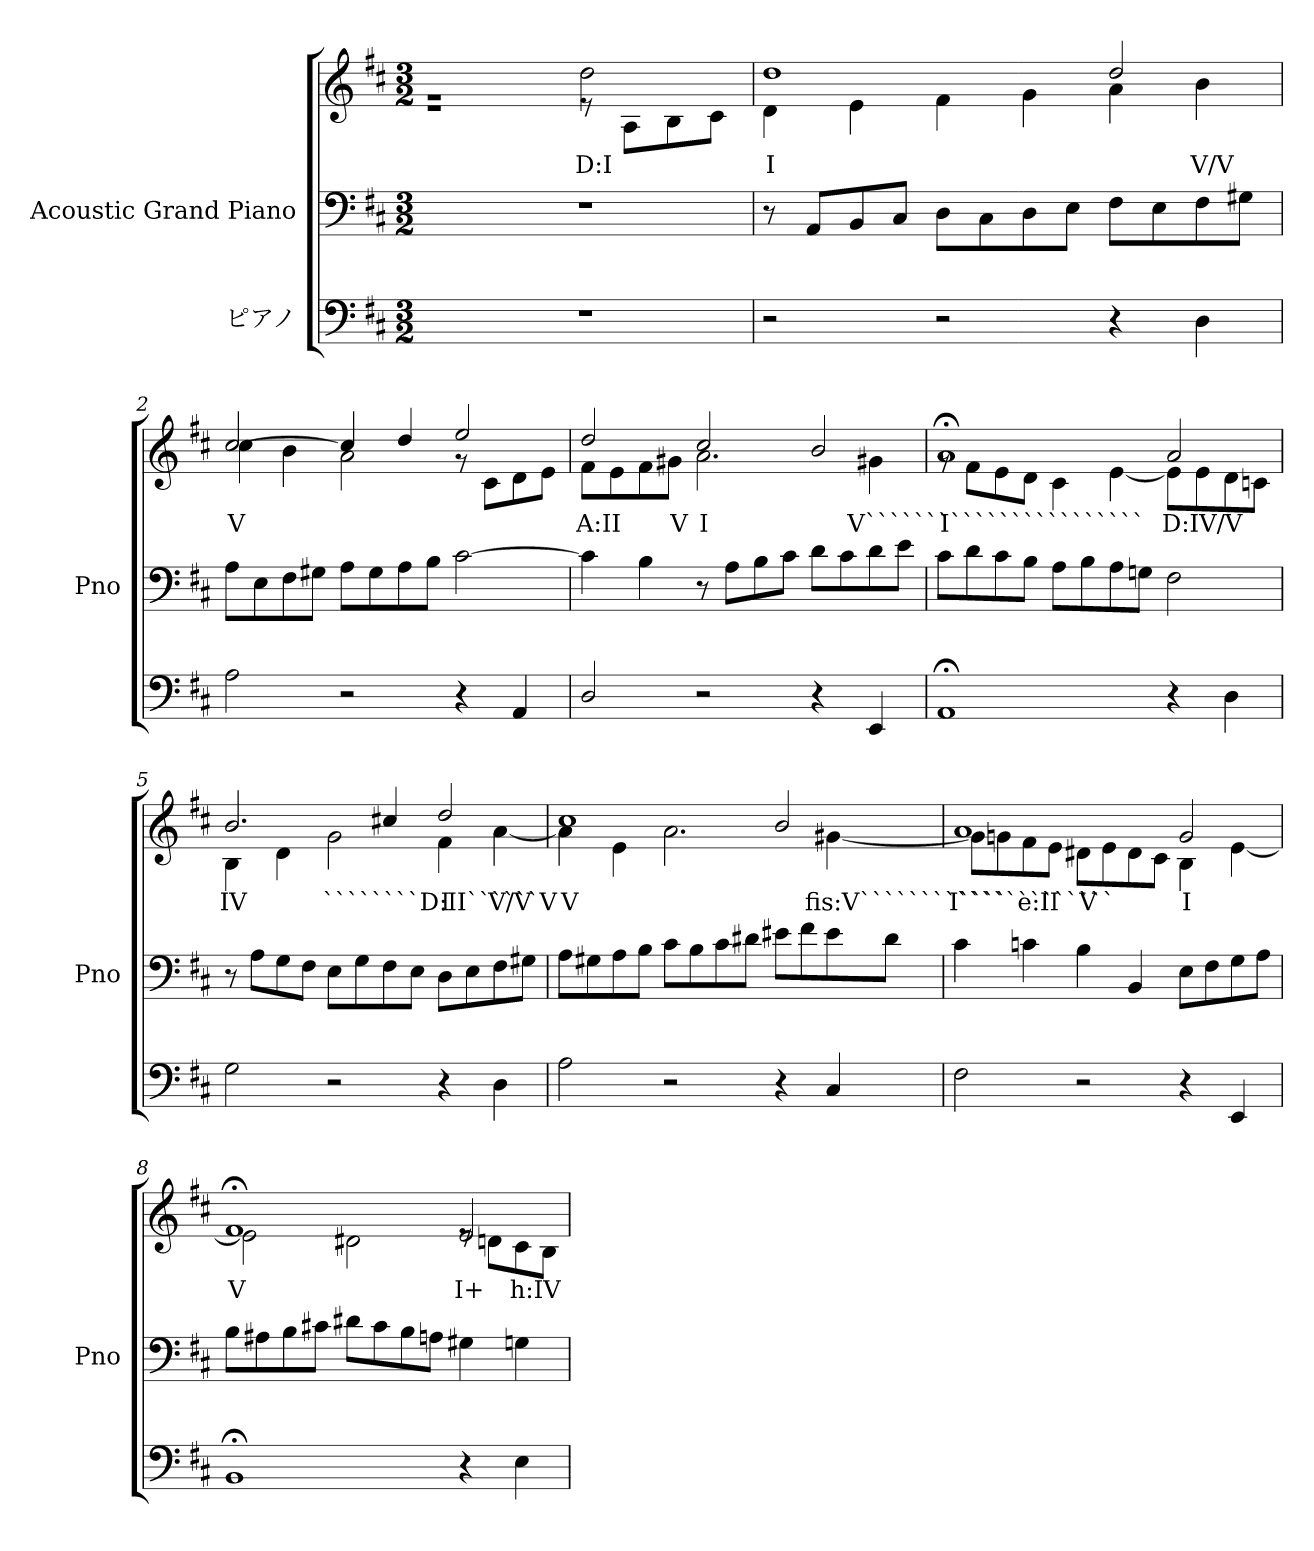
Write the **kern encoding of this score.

**kern	**kern	**kern	**text
*part2	*part1	*part1	*part1
*staff3	*staff2	*staff1	*staff1
*I"ピアノ	*I"Acoustic Grand Piano	*	*
*	*I'Pno	*	*
*clefF4	*clefF4	*clefG2	*
*k[f#c#]	*k[f#c#]	*k[f#c#]	*
*D:	*D:	*D:	*
*M3/2	*M3/2	*M3/2	*
*MM120	*MM120	*MM120	*
=	=	=	=
*	*	*^	*
1.r	1.r	1re	1rg	.
!	!	!	!	!LO:LY:b
.	.	2dd\	8re	D:I
.	.	.	8A\L	.
.	.	.	8B\	.
.	.	.	8c#\J	.
=1	=1	=1	=1	=1
!	!	!	!	!LO:LY:b
2r	8r	1dd	4d\	I
.	8AA/L	.	.	.
.	8BB/	.	4e\	.
.	8C#/J	.	.	.
2r	8D\L	.	4f#\	.
.	8C#\	.	.	.
.	8D\	.	4g\	.
.	8E\J	.	.	.
4r	8F#\L	2dd/	4a\	.
.	8E\	.	.	.
!	!	!	!	!LO:LY:b
4D\	8F#\	.	4b\	V/V
.	8G#X\J	.	.	.
=2	=2	=2	=2	=2
!	!	!	!	!LO:LY:b
2A\	8A\L	[>2cc#/	4cc#\	V
.	8E\	.	.	.
.	8F#\	.	4b\	.
.	8G#X\J	.	.	.
2r	8A\L	4cc#/]	2a\	.
.	8G#\	.	.	.
.	8A\	4dd/	.	.
.	8B\J	.	.	.
4r	[2c#\	2ee/	8rg	.
.	.	.	8c#\L	.
4AA/	.	.	8d\	.
.	.	.	8e\J	.
!!LO:LB:g=z	!!
=3	=3	=3	=3	=3
!	!	!	!	!LO:LY:b
2D/	4c#\]	2dd/	8f#\L	A:II
.	.	.	8e\	.
.	4B\	.	8f#\	.
!	!	!	!	!LO:LY:b
.	.	.	8g#X\J	V
!	!	!	!	!LO:LY:b
2r	8r	2cc#/	2.a\	I
.	8A\L	.	.	.
.	8B\	.	.	.
.	8c#\J	.	.	.
4r	8d\L	2b/	.	.
.	8c#\	.	.	.
!	!	!	!	!LO:LY:b
4EE/	8d\	.	4g#X\	V```````````````````````
.	8e\J	.	.	.
=4	=4	=4	=4	=4
!	!	!	!	!LO:LY:b
1AA;	8c#\L	1a;<	8rg	I
.	8d\	.	8f#\L	.
.	8c#\	.	8e\	.
.	8B\J	.	8d\J	.
.	8A\L	.	4c#\	.
.	8B\	.	.	.
.	8A\	.	[<4e\	.
.	8Gn\J	.	.	.
!	!	!	!	!LO:LY:b
4r	2F#\	2a/	8e\L]	D:IV/V
.	.	.	8e\	.
4D\	.	.	8d\	.
.	.	.	8cn\J	.
=5	=5	=5	=5	=5
!	!	!	!	!LO:LY:b
2G\	8r	2.b/	4B\	IV
.	8A\L	.	.	.
.	8G\	.	4d\	.
.	8F#\J	.	.	.
!	!	!	!	!LO:LY:b
2r	8E\L	.	2g\	````````D:II``````V
.	8G\	.	.	.
.	8F#\	4cc#X/	.	.
.	8E\J	.	.	.
!	!	!	!	!LO:LY:b
4r	8D\L	2dd/	4f#\	I
.	8E\	.	.	.
!	!	!	!	!LO:LY:b
4D\	8F#\	.	[<4a\	V/V
.	8G#X\J	.	.	.
!!LO:LB:g=z	!!
=6	=6	=6	=6	=6
!	!	!	!	!LO:LY:b
2A\	8A\L	1cc#	4a\]	V
.	8G#X\	.	.	.
.	8A\	.	4e\	.
.	8B\J	.	.	.
2r	8c#\L	.	2.a\	.
.	8B\	.	.	.
.	8c#\	.	.	.
.	8d#X\J	.	.	.
4r	8e#X\L	2b/	.	.
.	8f#\	.	.	.
!	!	!	!	!LO:LY:b
4C#/	8e#\	.	[<4g#X\	fis:V`````````````````````
.	8d#\J	.	.	.
=7	=7	=7	=7	=7
!	!	!	!	!LO:LY:b
2F#\	4c#\	1a	8g#\L]	I````
.	.	.	8gn\	.
!	!	!	!	!LO:LY:b
.	4cn\	.	8f#\	e:II
.	.	.	8e\J	.
!	!	!	!	!LO:LY:b
2r	4B\	.	8d#X\L	V
.	.	.	8e\	.
.	4BB/	.	8d#\	.
.	.	.	8c#\J	.
!	!	!	!	!LO:LY:b
4r	8E\L	2g/	4B\	I
.	8F#\	.	.	.
4EE/	8G\	.	[<4e\	.
.	8A\J	.	.	.
=8	=8	=8	=8	=8
!	!	!	!	!LO:LY:b
1BB;	8B\L	1f#;<	2e\]	V
.	8A#X\	.	.	.
.	8B\	.	.	.
.	8c#X\J	.	.	.
.	8d#X\L	.	2d#X\	.
.	8c#\	.	.	.
.	8B\	.	.	.
.	8An\J	.	.	.
!	!	!	!	!LO:LY:b
4r	4G#X\	2e/	8re	I+
.	.	.	8dn\L	.
!	!	!	!	!LO:LY:b
4E\	4Gn\	.	8c#\	h:IV
.	.	.	8B\J	.
*	*	*v	*v	*
=	=	=	=
*-	*-	*-	*-
